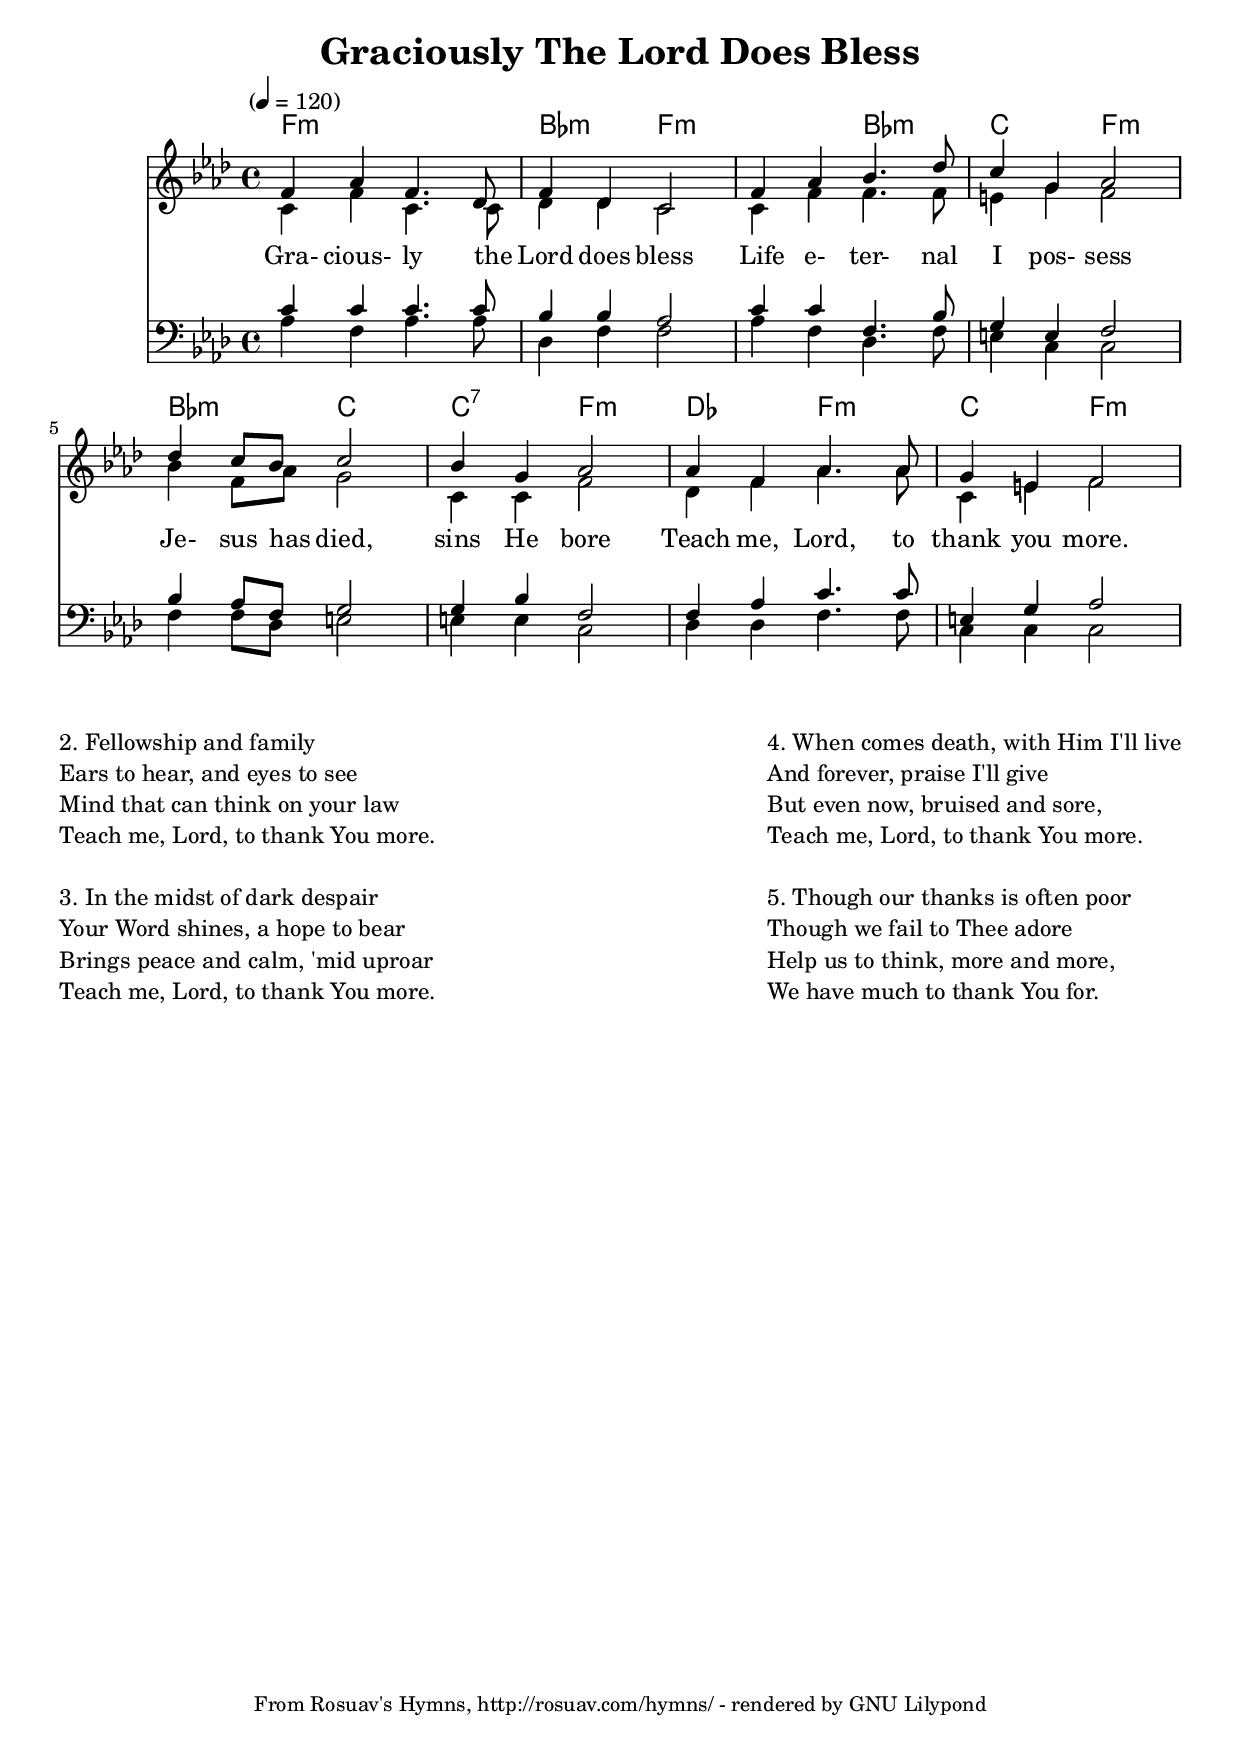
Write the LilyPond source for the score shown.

\include "Hymnal.ly"

\header
{
    title="Graciously The Lord Does Bless"
    % subtitle=""
    % poet=""
    % composer=""
    % arranger=""
    % meter=""
}

\score {
    <<
        \new ChordNames {
            \set chordChanges = ##t
            \transpose c c,
            \chordmode {
                f2:m f:m bf:m f:m
                f:m bf:m c f:m
                bf:m c c:7 f:m
                df f:m c f:m
            }
        }
        \new Staff <<
            \set Staff.midiInstrument = "acoustic grand"
            \key f \minor
            \time 4/4
            \tempo "" 4 = 120
            \new Voice = "sops" \relative f' {
                \stemUp
                f4 af f4. df8 f4 df c2
                f4 af bf4. df8 c4 g af2
                df4 c8 bf c2 bf4 g af2
                af4 f af4. af8 g4 e f2
            }
            \new Voice = "alto" \relative f' {
                \stemDown
                c4 f c4. c8 df4 df c2
                c4 f f4. f8 e4 g f2
                bf4 f8 af g2 c,4 c f2
                df4 f af4. af8 c,4 e f2
            }
            \addlyrics { \lyr \lyricmode {
                !Gra- cious- ly the Lord does bless
                !Life e- ter- nal I pos- sess
                !Je- sus has died, sins He bore
                !Teach me, Lord, to thank you more.
            } }
        >>
        \new Staff <<
            \clef bass
            \key f \minor
            \new Voice = "tenor" \relative c' {
                \stemUp
                c4 c c4. c8 bf4 bf af2
                c4 c f,4. bf8 g4 e f2
                bf4 af8 f g2 g4 bf f2
                f4 af c4. c8 e,4 g af2
            }
            \new Voice = "bass" \relative c' {
                \stemDown
                af4 f af4. af8 df,4 f f2
                af4 f df4. f8 e4 c c2
                f4 f8 df e2 e4 e c2
                df4 df f4. f8 c4 c4 c2
            }
        >>
    >>
    \layout { }
    \midi { \context { \ChordNameVoice \remove Note_performer } } % Stop chords from sounding in the MIDI
}

% Additional verses
\markup \fill-line {
\column {
"2. Fellowship and family"
"Ears to hear, and eyes to see"
"Mind that can think on your law"
"Teach me, Lord, to thank You more."
" "
"3. In the midst of dark despair"
"Your Word shines, a hope to bear"
"Brings peace and calm, 'mid uproar"
"Teach me, Lord, to thank You more."
}
\column {
"4. When comes death, with Him I'll live"
"And forever, praise I'll give"
"But even now, bruised and sore,"
"Teach me, Lord, to thank You more."
" "
"5. Though our thanks is often poor"
"Though we fail to Thee adore"
"Help us to think, more and more,"
"We have much to thank You for."
}
}
